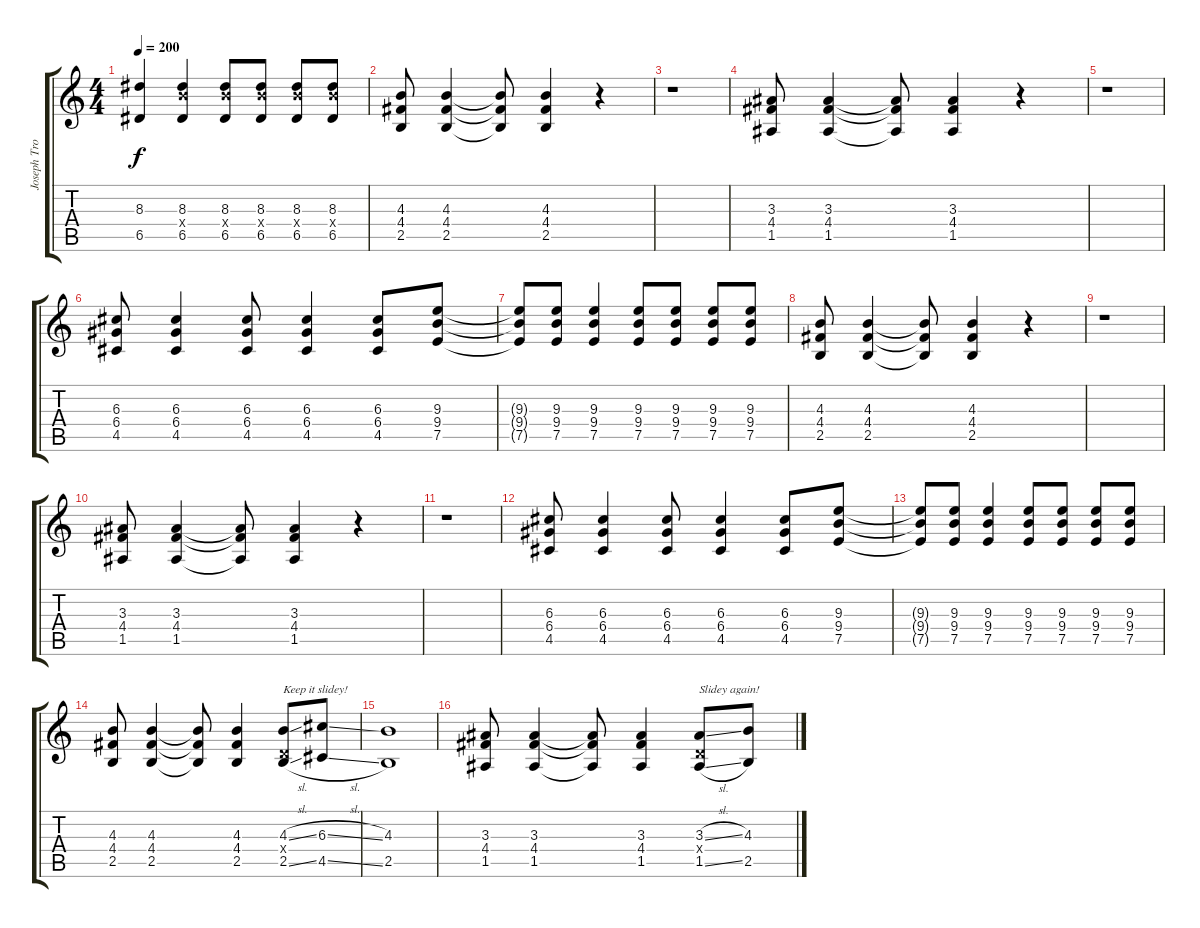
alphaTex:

\track ("Joseph Trohman (Lead Guitar)" "Joseph Tro") {instrument distortionguitar}
\staff {score tabs}
\tuning (E4 B3 G3 D3 A2 E2) {hide}
\ts (4 4)
\tempo 200
\clef g2
\ks c
(8.3{t} 6.5{t}).4{dy f} (8.3 9.4{x} 6.5).4 (8.3 9.4{x} 6.5).8 (8.3 9.4{x} 6.5).8 (8.3 9.4{x} 6.5).8 (8.3 9.4{x} 6.5).8 |
(4.3 4.4 2.5).8 (4.3 4.4 2.5).4 (4.3{t} 4.4{t} 2.5{t}).8 (4.3 4.4 2.5).4 r.4 |
r.1 |
(3.3 4.4 1.5).8 (3.3 4.4 1.5).4 (3.3{t} 4.4{t} 1.5{t}).8 (3.3 4.4 1.5).4 r.4 |
r.1 |
(6.3 6.4 4.5).8 (6.3 6.4 4.5).4 (6.3 6.4 4.5).8 (6.3 6.4 4.5).4 (6.3 6.4 4.5).8 (9.3 9.4 7.5).8 |
(9.3{t} 9.4{t} 7.5{t}).8 (9.3 9.4 7.5).8 (9.3 9.4 7.5).4 (9.3 9.4 7.5).8 (9.3 9.4 7.5).8 (9.3 9.4 7.5).8 (9.3 9.4 7.5).8 |
(4.3 4.4 2.5).8 (4.3 4.4 2.5).4 (4.3{t} 4.4{t} 2.5{t}).8 (4.3 4.4 2.5).4 r.4 |
r.1 |
(3.3 4.4 1.5).8 (3.3 4.4 1.5).4 (3.3{t} 4.4{t} 1.5{t}).8 (3.3 4.4 1.5).4 r.4 |
r.1 |
(6.3 6.4 4.5).8 (6.3 6.4 4.5).4 (6.3 6.4 4.5).8 (6.3 6.4 4.5).4 (6.3 6.4 4.5).8 (9.3 9.4 7.5).8 |
(9.3{t} 9.4{t} 7.5{t}).8 (9.3 9.4 7.5).8 (9.3 9.4 7.5).4 (9.3 9.4 7.5).8 (9.3 9.4 7.5).8 (9.3 9.4 7.5).8 (9.3 9.4 7.5).8 |
(4.3 4.4 2.5).8 (4.3 4.4 2.5).4 (4.3{t} 4.4{t} 2.5{t}).8 (4.3 4.4 2.5).4 (4.3{sl} 0.4{x} 2.5{sl}).8{txt "Keep it slidey!"} (6.3{sl} 4.5{sl}).8 |
(4.3 2.5).1 |
(3.3 4.4 1.5).8 (3.3 4.4 1.5).4 (3.3{t} 4.4{t} 1.5{t}).8 (3.3 4.4 1.5).4 (3.3{sl} 0.4{x} 1.5{sl}).8{txt "Slidey again!"} (4.3{sl} 2.5{sl}).8
